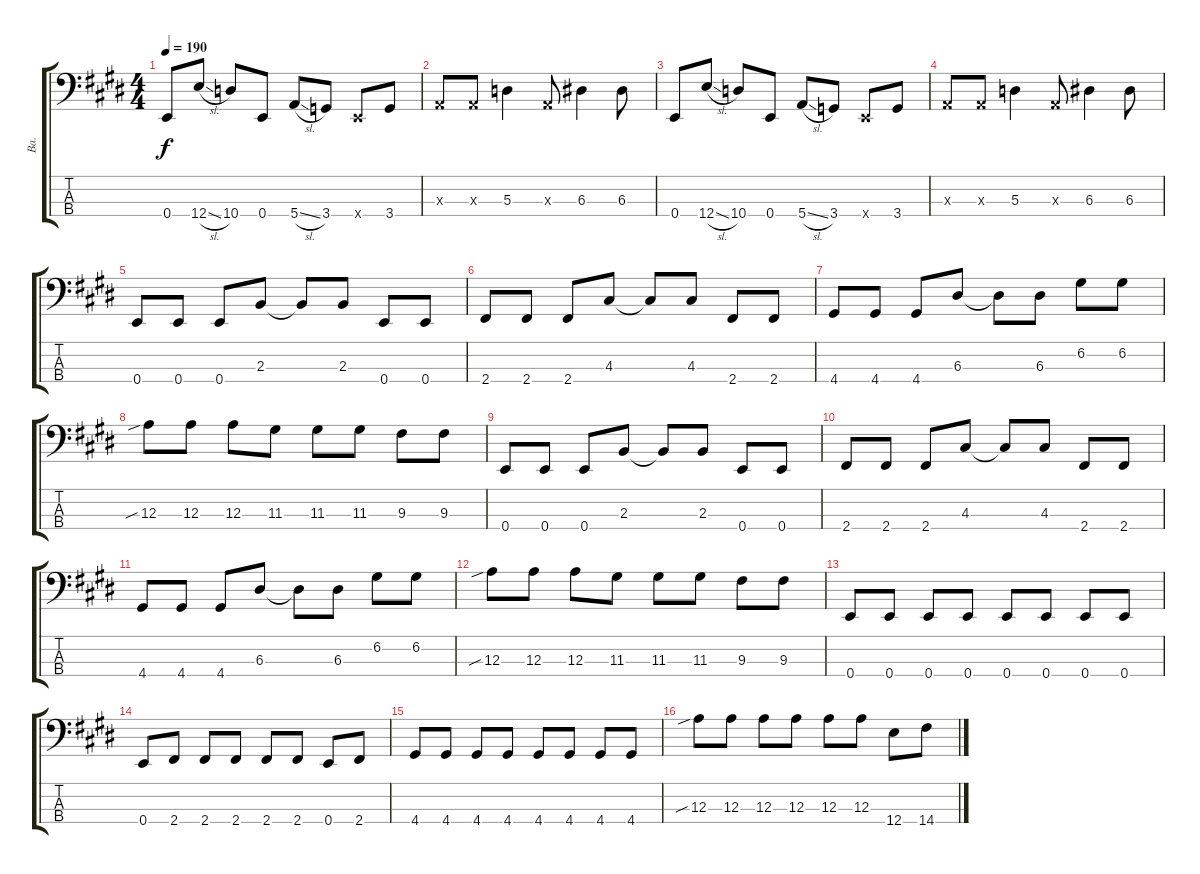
\track ("Ba." "Ba.") {instrument electricbassfinger}
\staff {score tabs}
\tuning (G2 D2 A1 E1) {hide}
\ts (4 4)
\tempo 190
\clef f4
\ks e
0.4.8{dy f} 12.4{sl}.8 10.4.8 0.4.8 5.4{sl}.8 3.4.8 0.4{x}.8 3.4.8 |
0.3{x}.8 0.3{x}.8 5.3.4 0.3{x}.8 6.3.4 6.3.8 |
0.4.8 12.4{sl}.8 10.4.8 0.4.8 5.4{sl}.8 3.4.8 0.4{x}.8 3.4.8 |
0.3{x}.8 0.3{x}.8 5.3.4 0.3{x}.8 6.3.4 6.3.8 |
0.4.8 0.4.8 0.4.8 2.3.8 2.3{t}.8 2.3.8 0.4.8 0.4.8 |
2.4.8 2.4.8 2.4.8 4.3.8 4.3{t}.8 4.3.8 2.4.8 2.4.8 |
4.4.8 4.4.8 4.4.8 6.3.8 6.3{t}.8 6.3.8 6.2.8 6.2.8 |
12.3{sib}.8 12.3.8 12.3.8 11.3.8 11.3.8 11.3.8 9.3.8 9.3.8 |
0.4.8 0.4.8 0.4.8 2.3.8 2.3{t}.8 2.3.8 0.4.8 0.4.8 |
2.4.8 2.4.8 2.4.8 4.3.8 4.3{t}.8 4.3.8 2.4.8 2.4.8 |
4.4.8 4.4.8 4.4.8 6.3.8 6.3{t}.8 6.3.8 6.2.8 6.2.8 |
12.3{sib}.8 12.3.8 12.3.8 11.3.8 11.3.8 11.3.8 9.3.8 9.3.8 |
0.4.8 0.4.8 0.4.8 0.4.8 0.4.8 0.4.8 0.4.8 0.4.8 |
0.4.8 2.4.8 2.4.8 2.4.8 2.4.8 2.4.8 0.4.8 2.4.8 |
4.4.8 4.4.8 4.4.8 4.4.8 4.4.8 4.4.8 4.4.8 4.4.8 |
12.3{sib}.8 12.3.8 12.3.8 12.3.8 12.3.8 12.3.8 12.4.8 14.4.8
